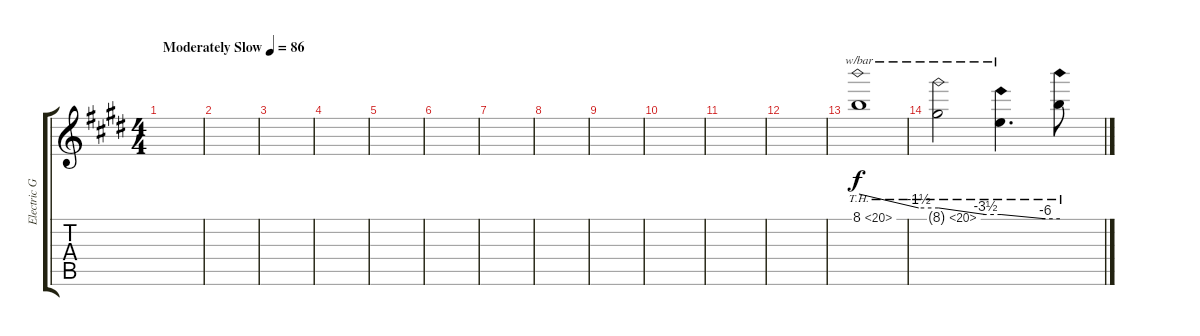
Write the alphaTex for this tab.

\track ("Electric Guitar" "Electric G") {instrument distortionguitar}
\staff {score tabs}
\tuning (Eb4 Bb3 Gb3 Db3 Ab2 Db2) {hide}
\ts (4 4)
\tempo (86 "Moderately Slow")
\clef g2
\ks e
|
|
|
|
|
|
|
|
|
|
|
|
8.1{th 12}.1{tbe (custom default 0 0 45 -6 60 -6)} |
8.1{th 12 t}.2{tbe (custom default 0 -6 45 -14 60 -14)} 8.1{th 12 t}.4{d tbe (custom default 0 -14 45 -24 60 -24)} 8.1{th 12 t}.8
